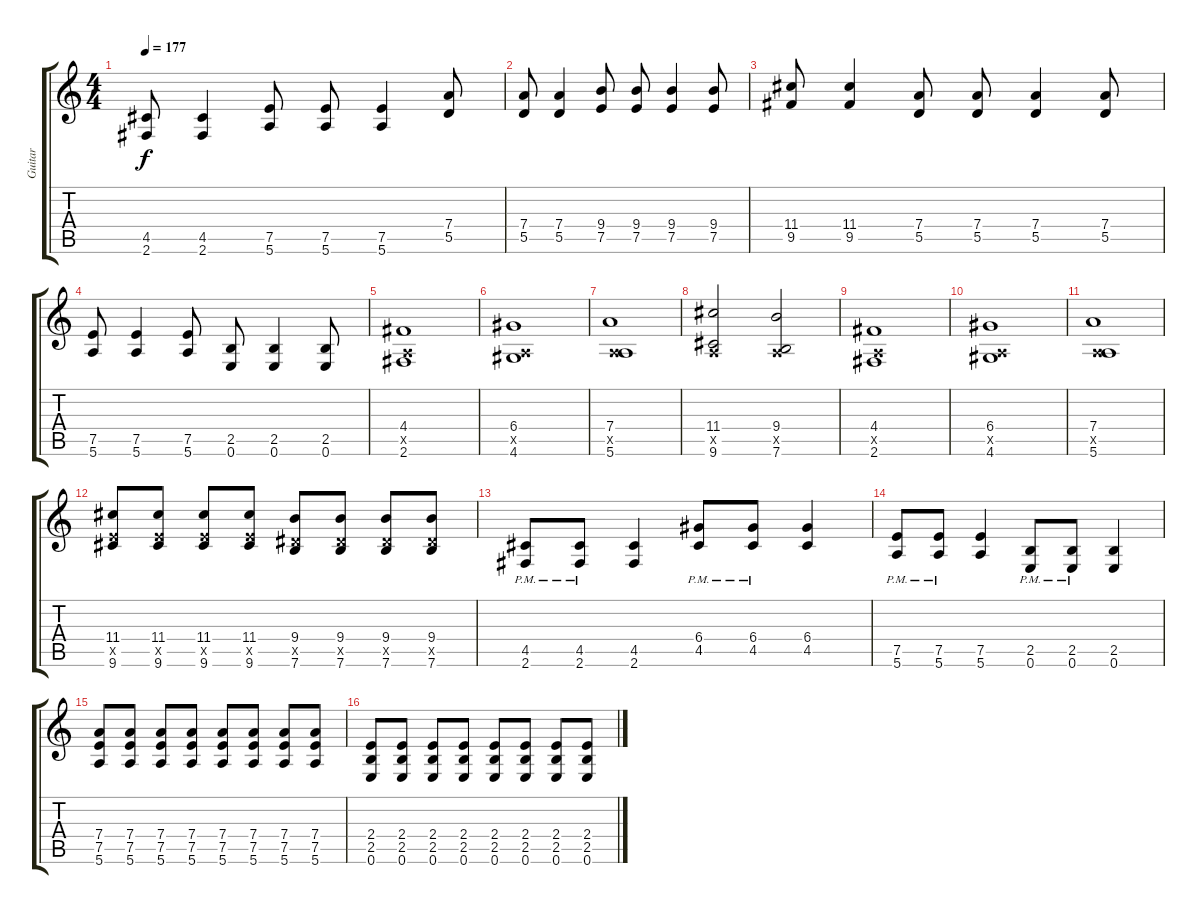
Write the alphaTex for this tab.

\track ("Guitar" "Guitar") {instrument distortionguitar}
\staff {score tabs}
\tuning (E4 B3 G3 D3 A2 E2) {hide}
\ts (4 4)
\tempo 177
\clef g2
\ks c
(4.5 2.6).8{dy f} (4.5 2.6).4 (7.5 5.6).8 (7.5 5.6).8 (7.5 5.6).4 (7.4 5.5).8 |
(7.4 5.5).8 (7.4 5.5).4 (9.4 7.5).8 (9.4 7.5).8 (9.4 7.5).4 (9.4 7.5).8 |
(11.4 9.5).8 (11.4 9.5).4 (7.4 5.5).8 (7.4 5.5).8 (7.4 5.5).4 (7.4 5.5).8 |
(7.5 5.6).8 (7.5 5.6).4 (7.5 5.6).8 (2.5 0.6).8 (2.5 0.6).4 (2.5 0.6).8 |
(4.4 0.5{x} 2.6).1 |
(6.4 0.5{x} 4.6).1 |
(7.4 0.5{x} 5.6).1 |
(11.4 0.5{x} 9.6).2 (9.4 0.5{x} 7.6).2 |
(4.4 0.5{x} 2.6).1 |
(6.4 0.5{x} 4.6).1 |
(7.4 0.5{x} 5.6).1 |
(11.4 7.5{x} 9.6).8 (11.4 7.5{x} 9.6).8 (11.4 7.5{x} 9.6).8 (11.4 7.5{x} 9.6).8 (9.4 6.5{x} 7.6).8 (9.4 6.5{x} 7.6).8 (9.4 6.5{x} 7.6).8 (9.4 6.5{x} 7.6).8 |
(4.5{pm} 2.6{pm}).8 (4.5{pm} 2.6{pm}).8 (4.5 2.6).4 (6.4{pm} 4.5{pm}).8 (6.4{pm} 4.5{pm}).8 (6.4 4.5).4 |
(7.5{pm} 5.6{pm}).8 (7.5{pm} 5.6{pm}).8 (7.5 5.6).4 (2.5{pm} 0.6{pm}).8 (2.5{pm} 0.6{pm}).8 (2.5 0.6).4 |
(7.4 7.5 5.6).8 (7.4 7.5 5.6).8 (7.4 7.5 5.6).8 (7.4 7.5 5.6).8 (7.4 7.5 5.6).8 (7.4 7.5 5.6).8 (7.4 7.5 5.6).8 (7.4 7.5 5.6).8 |
(2.4 2.5 0.6).8 (2.4 2.5 0.6).8 (2.4 2.5 0.6).8 (2.4 2.5 0.6).8 (2.4 2.5 0.6).8 (2.4 2.5 0.6).8 (2.4 2.5 0.6).8 (2.4 2.5 0.6).8
